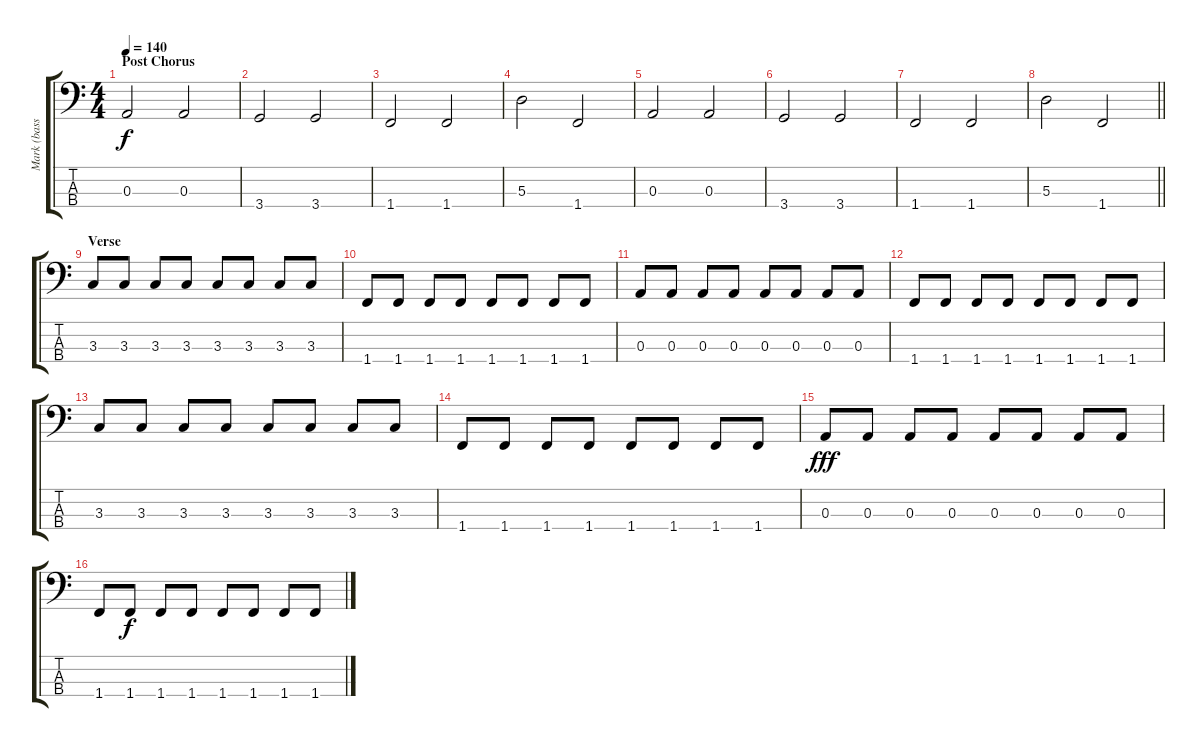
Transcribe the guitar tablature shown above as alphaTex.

\track ("Mark (bass)" "Mark (bass") {instrument electricbasspick}
\staff {score tabs}
\tuning (G2 D2 A1 E1) {hide}
\ts (4 4)
\section ("" "Post Chorus")
\tempo 140
\clef f4
\ks c
0.3.2{dy f} 0.3.2 |
3.4.2 3.4.2 |
1.4.2 1.4.2 |
5.3.2 1.4.2 |
0.3.2 0.3.2 |
3.4.2 3.4.2 |
1.4.2 1.4.2 |
\barLineRight lightlight
5.3.2 1.4.2 |
\section ("" "Verse")
3.3.8 3.3.8 3.3.8 3.3.8 3.3.8 3.3.8 3.3.8 3.3.8 |
1.4.8 1.4.8 1.4.8 1.4.8 1.4.8 1.4.8 1.4.8 1.4.8 |
0.3.8 0.3.8 0.3.8 0.3.8 0.3.8 0.3.8 0.3.8 0.3.8 |
1.4.8 1.4.8 1.4.8 1.4.8 1.4.8 1.4.8 1.4.8 1.4.8 |
3.3.8 3.3.8 3.3.8 3.3.8 3.3.8 3.3.8 3.3.8 3.3.8 |
1.4.8 1.4.8 1.4.8 1.4.8 1.4.8 1.4.8 1.4.8 1.4.8 |
0.3.8{dy fff} 0.3.8 0.3.8 0.3.8 0.3.8 0.3.8 0.3.8 0.3.8 |
1.4.8 1.4.8{dy f} 1.4.8 1.4.8 1.4.8 1.4.8 1.4.8 1.4.8
